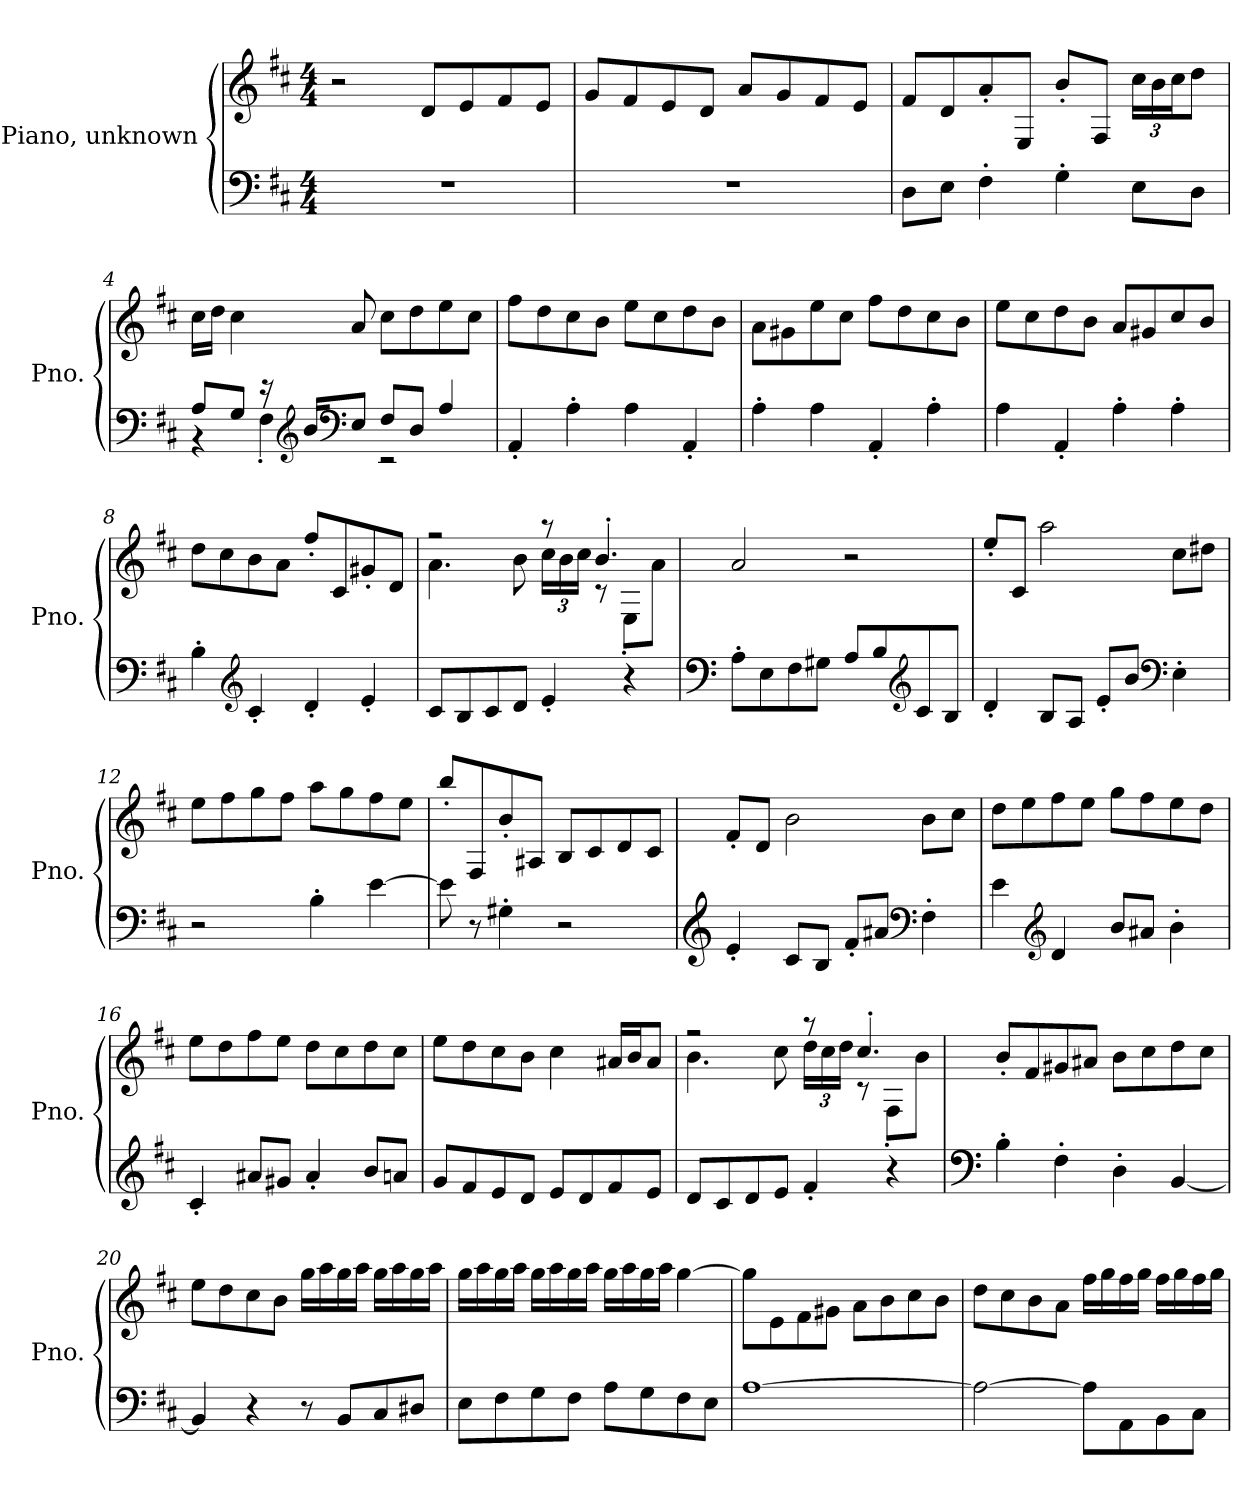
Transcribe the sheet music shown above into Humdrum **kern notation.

**kern	**kern
*part1	*part1
*staff2	*staff1
*I"Piano, unknown	*
*I'Pno.	*
*clefF4	*clefG2
*k[f#c#]	*k[f#c#]
*M4/4	*M4/4
*MM120	*MM120
=1	=1
1r	2r
.	8d/L
.	8e/
.	8f#/
.	8e/J
=2	=2
1r	8g/L
.	8f#/
.	8e/
.	8d/J
.	8a/L
.	8g/
.	8f#/
.	8e/J
=3	=3
8D\L	8f#/L
8E\J	8d/
4F#'\	8a'/
.	8E/J
4G'\	8b'/L
.	8F#/J
*	*Xbrackettup
8E\L	24cc#\LL
.	24b\
.	24cc#\J
8D\J	8dd\J
=4	=4
*^	*
8A/L	4r	16cc#\LL
.	.	16dd\JJ
8G/J	.	4cc#\
16r	4F#'\	.
*clefG2	*	*
16b/KL	.	.
*clefF4	*	*
8E/J	.	8a/
8F#/L	2r	8cc#\L
8D/J	.	8dd\
4A/	.	8ee\
.	.	8cc#\J
*v	*v	*
!!LO:LB:g=z
=5	=5
4AA'/	8ff#\L
.	8dd\
4A'\	8cc#\
.	8b\J
4A\	8ee\L
.	8cc#\
4AA'/	8dd\
.	8b\J
=6	=6
4A'\	8a\L
.	8g#X\
4A\	8ee\
.	8cc#\J
4AA'/	8ff#\L
.	8dd\
4A'\	8cc#\
.	8b\J
=7	=7
4A\	8ee\L
.	8cc#\
4AA'/	8dd\
.	8b\J
4A'\	8a/L
.	8g#X/
4A'\	8cc#/
.	8b/J
=8	=8
4B'\	8dd\L
.	8cc#\
*clefG2	*
4c#'/	8b\
.	8a\J
4d'/	8ff#'/L
.	8c#/
4e'/	8g#X'/
.	8d/J
!!LO:LB:g=z
=9	=9
*	*^
8c#/L	2r	4.a\
8B/	.	.
8c#/	.	.
8d/J	.	8b\
4e'/	8r	24cc#\LL
.	.	24b\
.	.	24cc#\JJ
.	4.b'/	8r
4r	.	8E'\L
.	.	8a\J
*	*v	*v
=10	=10
*clefF4	*
8A'\L	2a/
8E\	.
8F#\	.
8G#X\J	.
8A/L	2r
8B/	.
*clefG2	*
8c#/	.
8B/J	.
=11	=11
4d'/	8ee'/L
.	8c#/J
8B/L	2aa\
8A/J	.
8e'/L	.
8b/J	.
*clefF4	*
4E'\	8cc#\L
.	8dd#X\J
=12	=12
2r	8ee\L
.	8ff#\
.	8gg\
.	8ff#\J
4B'\	8aa\L
.	8gg\
[4e\	8ff#\
.	8ee\J
!!LO:LB:g=z
=13	=13
8e\]	8bb'/L
8r	8F#/
4G#X'\	8b'/
.	8A#X/J
2r	8B/L
.	8c#/
.	8d/
.	8c#/J
=14	=14
*clefG2	*
4e'/	8f#'/L
.	8d/J
8c#/L	2b\
8B/J	.
8f#'/L	.
8a#X/J	.
*clefF4	*
4F#'\	8b\L
.	8cc#\J
=15	=15
4e\	8dd\L
.	8ee\
*clefG2	*
4d/	8ff#\
.	8ee\J
8b/L	8gg\L
8a#X/J	8ff#\
4b'\	8ee\
.	8dd\J
=16	=16
4c#'/	8ee\L
.	8dd\
8a#X/L	8ff#\
8g#X/J	8ee\J
4a#'/	8dd\L
.	8cc#\
8b/L	8dd\
8an/J	8cc#\J
!!LO:LB:g=z
=17	=17
8g/L	8ee\L
8f#/	8dd\
8e/	8cc#\
8d/J	8b\J
8e/L	4cc#\
8d/	.
8f#/	16a#X/LL
.	16b/J
8e/J	8a#/J
=18	=18
*	*^
8d/L	2r	4.b\
8c#/	.	.
8d/	.	.
8e/J	.	8cc#\
4f#'/	8r	24dd\LL
.	.	24cc#\
.	.	24dd\JJ
.	4.cc#'/	8r
4r	.	8F#'\L
.	.	8b\J
*	*v	*v
=19	=19
*clefF4	*
4B'\	8b'/L
.	8f#/
4F#'\	8g#X/
.	8a#X/J
4D'\	8b\L
.	8cc#\
[4BB/	8dd\
.	8cc#\J
=20	=20
4BB/]	8ee\L
.	8dd\
4r	8cc#\
.	8b\J
8r	16gg\LL
.	16aa\
8BB/L	16gg\
.	16aa\JJ
8C#/	16gg\LL
.	16aa\
8D#X/J	16gg\
.	16aa\JJ
!!LO:LB:g=z
=21	=21
8E\L	16gg\LL
.	16aa\
8F#\	16gg\
.	16aa\JJ
8G\	16gg\LL
.	16aa\
8F#\J	16gg\
.	16aa\JJ
8A\L	16gg\LL
.	16aa\
8G\	16gg\
.	16aa\JJ
8F#\	[4gg\
8E\J	.
=22	=22
[1A	8gg\L]
.	8e\
.	8f#\
.	8g#X\J
.	8a\L
.	8b\
.	8cc#\
.	8b\J
=23	=23
2A\_	8dd\L
.	8cc#\
.	8b\
.	8a\J
8A\L]	16ff#\LL
.	16gg\
8AA\	16ff#\
.	16gg\JJ
8BB\	16ff#\LL
.	16gg\
8C#\J	16ff#\
.	16gg\JJ
=	=
*-	*-
